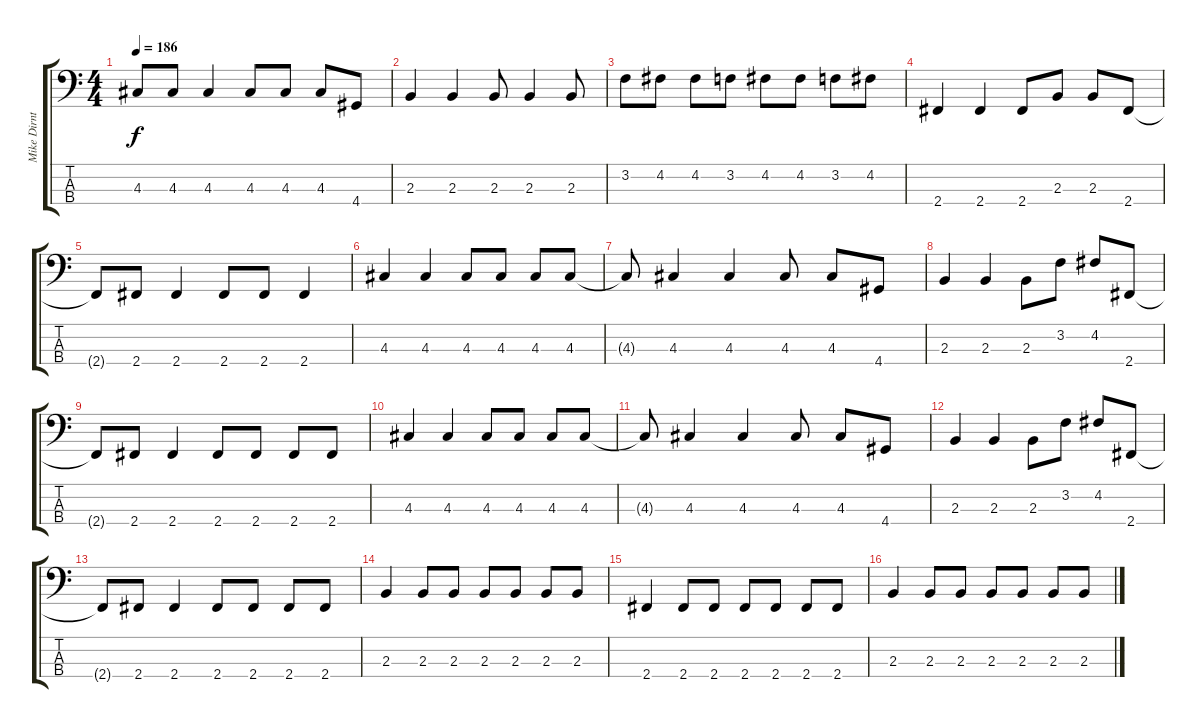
\track ("Mike Dirnt" "Mike Dirnt") {instrument electricbasspick}
\staff {score tabs}
\tuning (G2 D2 A1 E1) {hide}
\ts (4 4)
\tempo 186
\clef f4
\ks c
4.3{t}.8{dy f} 4.3.8 4.3.4 4.3.8 4.3.8 4.3.8 4.4.8 |
2.3.4 2.3.4 2.3.8 2.3.4 2.3.8 |
3.2.8 4.2.8 4.2.8 3.2.8 4.2.8 4.2.8 3.2.8 4.2.8 |
2.4.4 2.4.4 2.4.8 2.3.8 2.3.8 2.4.8 |
2.4{t}.8 2.4.8 2.4.4 2.4.8 2.4.8 2.4.4 |
4.3.4 4.3.4 4.3.8 4.3.8 4.3.8 4.3.8 |
4.3{t}.8 4.3.4 4.3.4 4.3.8 4.3.8 4.4.8 |
2.3.4 2.3.4 2.3.8 3.2.8 4.2.8 2.4.8 |
2.4{t}.8 2.4.8 2.4.4 2.4.8 2.4.8 2.4.8 2.4.8 |
4.3.4 4.3.4 4.3.8 4.3.8 4.3.8 4.3.8 |
4.3{t}.8 4.3.4 4.3.4 4.3.8 4.3.8 4.4.8 |
2.3.4 2.3.4 2.3.8 3.2.8 4.2.8 2.4.8 |
2.4{t}.8 2.4.8 2.4.4 2.4.8 2.4.8 2.4.8 2.4.8 |
2.3.4 2.3.8 2.3.8 2.3.8 2.3.8 2.3.8 2.3.8 |
2.4.4 2.4.8 2.4.8 2.4.8 2.4.8 2.4.8 2.4.8 |
2.3.4 2.3.8 2.3.8 2.3.8 2.3.8 2.3.8 2.3.8
